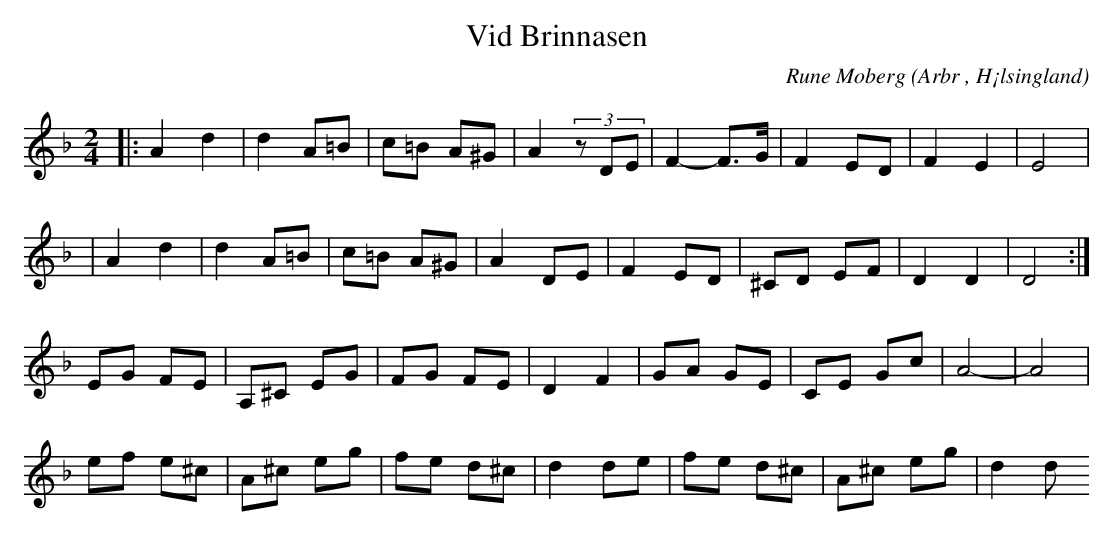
X:1
T:Vid Brinnasen
C: Rune Moberg
O:Arbr , H¡lsingland
M:2/4
L:1/8
K:Dm
|:A2 d2|d2 A=B|c=B A^G|A2 (3zDE| F2-F>G| F2 ED|F2 E2|E4|
| A2 d2|d2 A=B|c=B A^G|A2 DE|F2 ED|^CD EF|D2 D2|D4:|
EG FE|A,^C EG|FG FE|D2 F2|GA GE|CE Gc|A4-|A4|
ef e^c|A^c eg|fe d^c|d2 de|fe d^c|A^c eg|d2 d
